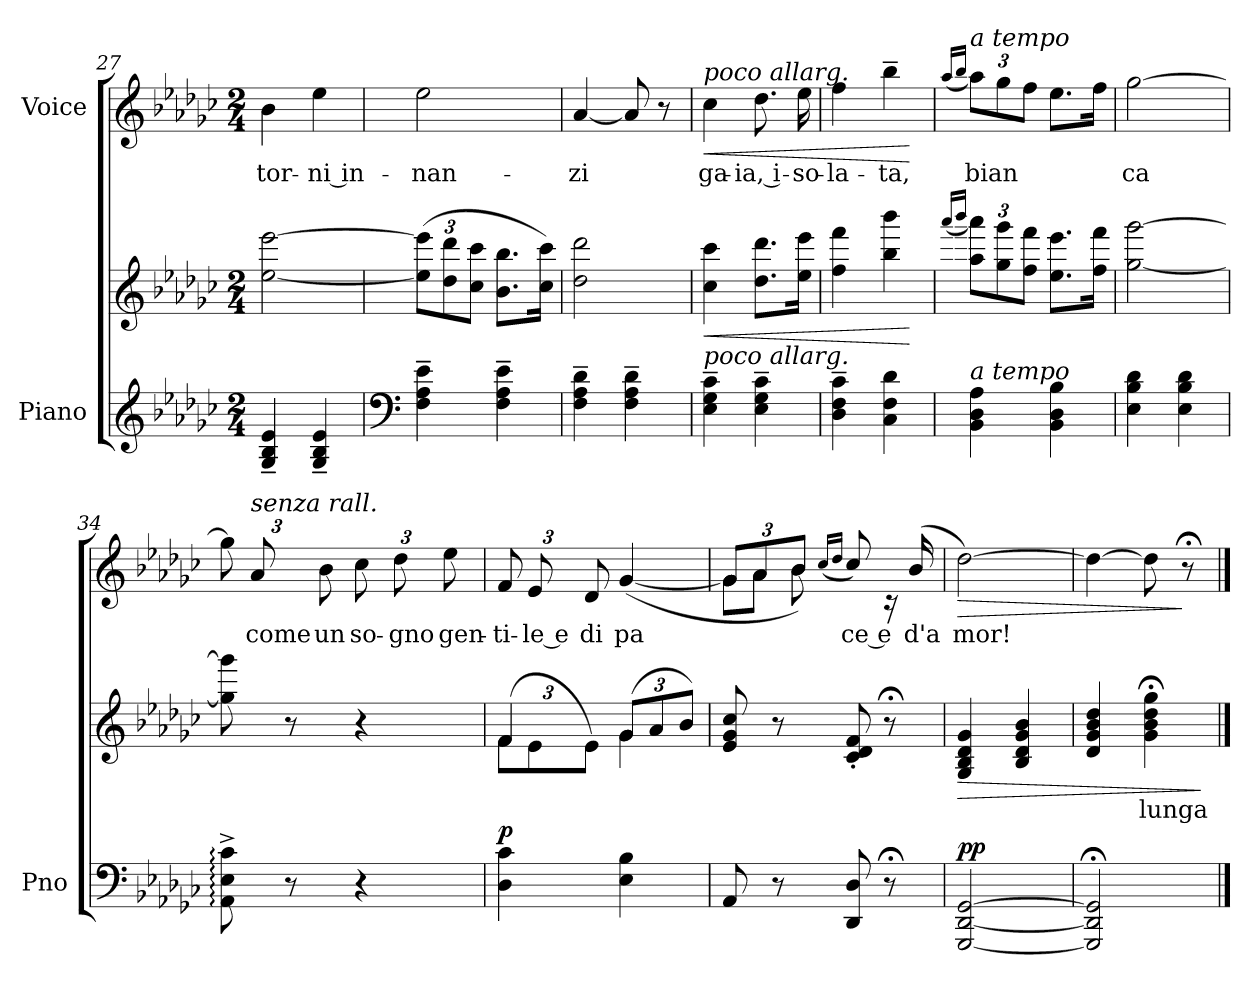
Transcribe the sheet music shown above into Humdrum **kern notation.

**kern	**kern	**text	**dynam	**kern	**text	**dynam
*part2	*part2	*part2	*part2	*part1	*part1	*part1
*staff3	*staff2	*staff2	*staff2/3	*staff1	*staff1	*staff1
*I"Piano	*	*	*	*I"Voice	*	*
*I'Pno	*	*	*	*	*	*
*clefG2	*clefG2	*	*	*clefG2	*	*
*k[b-e-a-d-g-c-]	*k[b-e-a-d-g-c-]	*	*	*k[b-e-a-d-g-c-]	*	*
*M2/4	*M2/4	*	*	*M2/4	*	*
=27	=27	=27	=27	=27	=27	=27
4G-/~ 4B-/~ 4e-/~	[2ee-\ [2eee-\	.	.	4b-\	tor-	.
4G-/~ 4B-/~ 4e-/~	.	.	.	4ee-\	ni in-	.
=28	=28	=28	=28	=28	=28	=28
*clefF4	*	*	*	*	*	*
*	*Xbrackettup	*	*	*	*	*
4F\~ 4A-\~ 4e-\~	(12ee-\] 12eee-\]L	.	.	2ee-\	nan-	.
.	12dd-\ 12ddd-\	.	.	.	.	.
.	12cc-\ 12ccc-\J	.	.	.	.	.
4F\~ 4A-\~ 4e-\~	8.b-\ 8.bb-\L	.	.	.	.	.
.	16cc-\ 16ccc-\Jk)	.	.	.	.	.
!!LO:LB:g=z
=29	=29	=29	=29	=29	=29	=29
4F\~ 4A-\~ 4d-\~	2dd-\ 2ddd-\	.	.	[4a-/	zi	.
4F\~ 4A-\~ 4d-\~	.	.	.	8a-/]	.	.
.	.	.	.	8r	.	.
=30	=30	=30	=30	=30	=30	=30
!	!	!	!	!LO:TX:a:i:t=poco allarg.	!	!
!LO:TX:a:i:t=poco allarg.	!	!	!	!	!	!
!	!	!	!LO:HP:b	!	!	!LO:HP:b
4E-\~ 4G-\~ 4c-\~	4cc-\ 4ccc-\	.	<	4cc-\	ga-	<
4E-\~ 4G-\~ 4c-\~	8.dd-\ 8.ddd-\L	.	.	8.dd-\	ia, i-	.
.	16ee-\ 16eee-\Jk	.	.	16ee-\	so-	.
=31	=31	=31	=31	=31	=31	=31
4D-\~ 4F\~ 4c-\~	4ff\ 4fff\	.	.	4ff\	la-	.
4C-\ 4F\ 4d-\	4bb-\ 4bbb-\	.	.	4bb-~\	ta,	.
.	.	.	[	.	.	[
=32	=32	=32	=32	=32	=32	=32
.	(16qaaa-/LL	.	.	(16qaa-/LL	.	.
.	16qbbb-/JJ	.	.	16qbb-/JJ	.	.
*	*	*	*	*Xbrackettup	*	*
!	!	!	!	!LO:TX:a:i:t=a tempo	!	!
!LO:TX:a:i:t=a tempo	!	!	!	!	!	!
4BB-\ 4D-\ 4A-\	12aa-\ 12aaa-\L)	.	.	12aa-\L)	bian--	.
.	12gg-\ 12ggg-\	.	.	12gg-\	.	.
.	12ff\ 12fff\J	.	.	12ff\J	--	.
4BB-\ 4D-\ 4B-\	8.ee-\ 8.eee-\L	.	.	8.ee-\L	.	.
.	16ff\ 16fff\Jk	.	.	16ff\Jk	.	.
=33	=33	=33	=33	=33	=33	=33
4E-\ 4B-\ 4d-\	[2gg-\ [2ggg-\	.	.	[2gg-\	-ca	.
4E-\ 4B-\ 4d-\	.	.	.	.	.	.
=34	=34	=34	=34	=34	=34	=34
8AA-\:^ 8E-\:^ 8c-\:^	8gg-\] 8ggg-\]	.	.	12gg-\]	.	.
!	!	!	!	!LO:TX:a:i:t=senza rall.	!	!
.	.	.	.	12a-/	come	.
8r	8r	.	.	.	.	.
.	.	.	.	12b-\	un	.
4r	4r	.	.	12cc-\	so-	.
.	.	.	.	12dd-\	gno	.
.	.	.	.	12ee-\	gen-	.
!!LO:LB:g=z
=35	=35	=35	=35	=35	=35	=35
*	*^	*	*	*	*	*
!	!	!	!	!LO:DY:a=2	!	!	!
4D-\ 4c-\	(4f/	12f\L	.	p	12f/	ti-	.
.	.	12e-\	.	.	12e-/	le e	.
.	.	12e-\J)	.	.	12d-/	di	.
4E-\ 4B-\	(12g-/L	4g-\	.	.	(>[4g-/	pa--	.
.	12a-/	.	.	.	.	.	.
.	12b-/J)	.	.	.	.	.	.
*	*v	*v	*	*	*	*	*
=36	=36	=36	=36	=36	=36	=36
*	*	*	*	*^	*	*
*	*	*	*	*	*Xtuplet	*	*
8AA-/	8e-/ 8g-/ 8cc-/	.	.	12g-/L]	12g-\L	.	.
.	.	.	.	12a-/	12a-\J	--	.
8r	8r	.	.	.	.	.	.
.	.	.	.	12b-/J)	12b-\	.	.
.	.	.	.	(16qcc-/LL	.	.	.
.	.	.	.	16qdd-/JJ	.	.	.
8DD-/ 8D-/	8c-/' 8d-/' 8f/'	.	.	8cc-/)	4ryy	ce e	.
8r;<	8r;<	.	.	16rc	.	.	.
.	.	.	.	(16b-/	.	d'a	.
*	*	*	*	*v	*v	*	*
=37	=37	=37	=37	=37	=37	=37
!	!	!	!LO:HP:b	!	!	!LO:HP:b
!	!	!	!LO:DY:n=1:a=2	!	!	!
[2GGG-/ [2DD-/ [2GG-/	4G-/ 4B-/ 4d-/ 4g-/	.	> pp	[2dd-\)	mor!	>
.	4B-/ 4d-/ 4g-/ 4b-/	.	.	.	.	.
=38	=38	=38	=38	=38	=38	=38
2GGG-/];< 2DD-/];< 2GG-/];<	4d-/ 4g-/ 4b-/ 4dd-/	.	.	4dd-\_	.	.
.	4g-\;< 4b-\;< 4dd-\;< 4gg-\;<	lunga	.	8dd-\]	.	.
.	.	.	.	8r;<	.	]
.	.	.	]	.	.	.
==	==	==	==	==	==	==
*-	*-	*-	*-	*-	*-	*-
